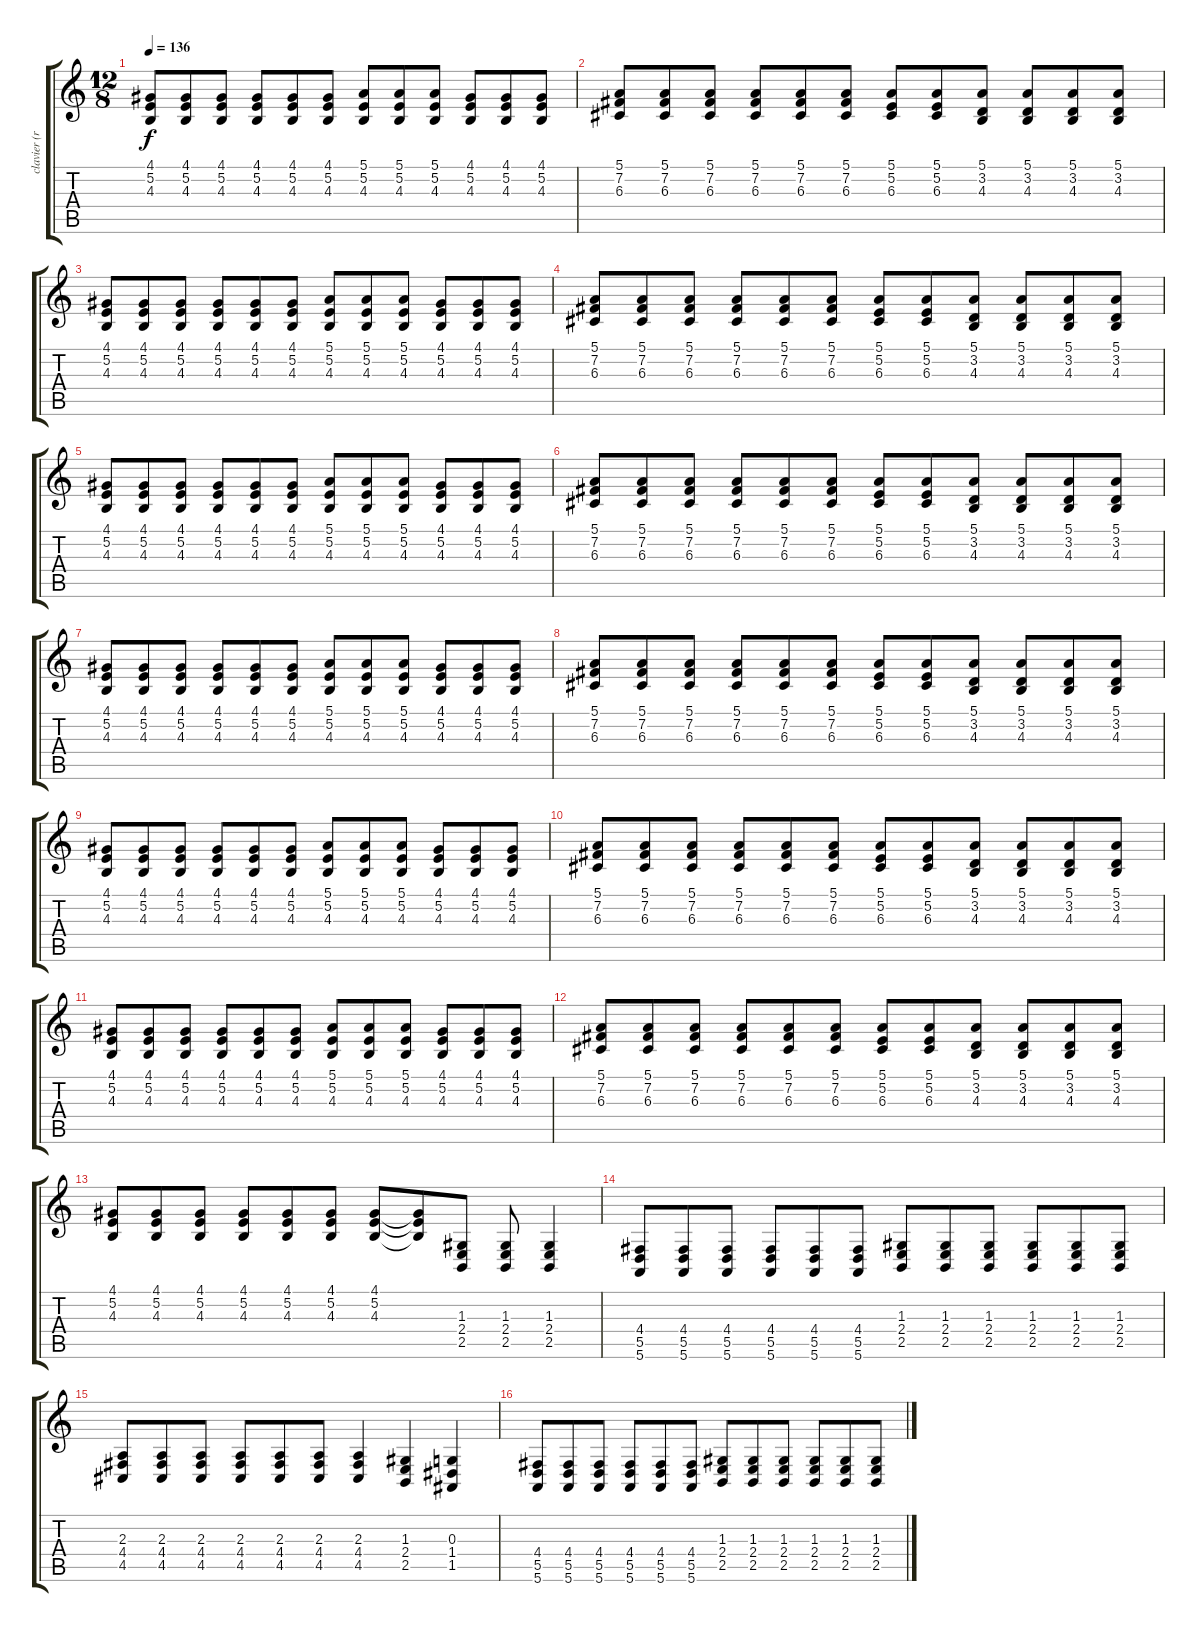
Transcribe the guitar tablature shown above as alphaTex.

\track ("clavier (right hand)" "clavier (r") {instrument acousticgrandpiano}
\staff {score tabs}
\tuning (E4 B3 G3 D3 A2 E2) {hide}
\ts (12 8)
\tempo 136
\clef g2
\ks c
(4.1 5.2 4.3).8{dy f} (4.1 5.2 4.3).8 (4.1 5.2 4.3).8 (4.1 5.2 4.3).8 (4.1 5.2 4.3).8 (4.1 5.2 4.3).8 (5.1 5.2 4.3).8 (5.1 5.2 4.3).8 (5.1 5.2 4.3).8 (4.1 5.2 4.3).8 (4.1 5.2 4.3).8 (4.1 5.2 4.3).8 |
(5.1 7.2 6.3).8 (5.1 7.2 6.3).8 (5.1 7.2 6.3).8 (5.1 7.2 6.3).8 (5.1 7.2 6.3).8 (5.1 7.2 6.3).8 (5.1 5.2 6.3).8 (5.1 5.2 6.3).8 (5.1 3.2 4.3).8 (5.1 3.2 4.3).8 (5.1 3.2 4.3).8 (5.1 3.2 4.3).8 |
(4.1 5.2 4.3).8 (4.1 5.2 4.3).8 (4.1 5.2 4.3).8 (4.1 5.2 4.3).8 (4.1 5.2 4.3).8 (4.1 5.2 4.3).8 (5.1 5.2 4.3).8 (5.1 5.2 4.3).8 (5.1 5.2 4.3).8 (4.1 5.2 4.3).8 (4.1 5.2 4.3).8 (4.1 5.2 4.3).8 |
(5.1 7.2 6.3).8 (5.1 7.2 6.3).8 (5.1 7.2 6.3).8 (5.1 7.2 6.3).8 (5.1 7.2 6.3).8 (5.1 7.2 6.3).8 (5.1 5.2 6.3).8 (5.1 5.2 6.3).8 (5.1 3.2 4.3).8 (5.1 3.2 4.3).8 (5.1 3.2 4.3).8 (5.1 3.2 4.3).8 |
(4.1 5.2 4.3).8 (4.1 5.2 4.3).8 (4.1 5.2 4.3).8 (4.1 5.2 4.3).8 (4.1 5.2 4.3).8 (4.1 5.2 4.3).8 (5.1 5.2 4.3).8 (5.1 5.2 4.3).8 (5.1 5.2 4.3).8 (4.1 5.2 4.3).8 (4.1 5.2 4.3).8 (4.1 5.2 4.3).8 |
(5.1 7.2 6.3).8 (5.1 7.2 6.3).8 (5.1 7.2 6.3).8 (5.1 7.2 6.3).8 (5.1 7.2 6.3).8 (5.1 7.2 6.3).8 (5.1 5.2 6.3).8 (5.1 5.2 6.3).8 (5.1 3.2 4.3).8 (5.1 3.2 4.3).8 (5.1 3.2 4.3).8 (5.1 3.2 4.3).8 |
(4.1 5.2 4.3).8 (4.1 5.2 4.3).8 (4.1 5.2 4.3).8 (4.1 5.2 4.3).8 (4.1 5.2 4.3).8 (4.1 5.2 4.3).8 (5.1 5.2 4.3).8 (5.1 5.2 4.3).8 (5.1 5.2 4.3).8 (4.1 5.2 4.3).8 (4.1 5.2 4.3).8 (4.1 5.2 4.3).8 |
(5.1 7.2 6.3).8 (5.1 7.2 6.3).8 (5.1 7.2 6.3).8 (5.1 7.2 6.3).8 (5.1 7.2 6.3).8 (5.1 7.2 6.3).8 (5.1 5.2 6.3).8 (5.1 5.2 6.3).8 (5.1 3.2 4.3).8 (5.1 3.2 4.3).8 (5.1 3.2 4.3).8 (5.1 3.2 4.3).8 |
(4.1 5.2 4.3).8 (4.1 5.2 4.3).8 (4.1 5.2 4.3).8 (4.1 5.2 4.3).8 (4.1 5.2 4.3).8 (4.1 5.2 4.3).8 (5.1 5.2 4.3).8 (5.1 5.2 4.3).8 (5.1 5.2 4.3).8 (4.1 5.2 4.3).8 (4.1 5.2 4.3).8 (4.1 5.2 4.3).8 |
(5.1 7.2 6.3).8 (5.1 7.2 6.3).8 (5.1 7.2 6.3).8 (5.1 7.2 6.3).8 (5.1 7.2 6.3).8 (5.1 7.2 6.3).8 (5.1 5.2 6.3).8 (5.1 5.2 6.3).8 (5.1 3.2 4.3).8 (5.1 3.2 4.3).8 (5.1 3.2 4.3).8 (5.1 3.2 4.3).8 |
(4.1 5.2 4.3).8 (4.1 5.2 4.3).8 (4.1 5.2 4.3).8 (4.1 5.2 4.3).8 (4.1 5.2 4.3).8 (4.1 5.2 4.3).8 (5.1 5.2 4.3).8 (5.1 5.2 4.3).8 (5.1 5.2 4.3).8 (4.1 5.2 4.3).8 (4.1 5.2 4.3).8 (4.1 5.2 4.3).8 |
(5.1 7.2 6.3).8 (5.1 7.2 6.3).8 (5.1 7.2 6.3).8 (5.1 7.2 6.3).8 (5.1 7.2 6.3).8 (5.1 7.2 6.3).8 (5.1 5.2 6.3).8 (5.1 5.2 6.3).8 (5.1 3.2 4.3).8 (5.1 3.2 4.3).8 (5.1 3.2 4.3).8 (5.1 3.2 4.3).8 |
(4.1 5.2 4.3).8 (4.1 5.2 4.3).8 (4.1 5.2 4.3).8 (4.1 5.2 4.3).8 (4.1 5.2 4.3).8 (4.1 5.2 4.3).8 (4.1 5.2 4.3).8 (4.1{t} 5.2{t} 4.3{t}).8 (1.3 2.4 2.5).8 (1.3 2.4 2.5).8 (1.3 2.4 2.5).4 |
(4.4 5.5 5.6).8 (4.4 5.5 5.6).8 (4.4 5.5 5.6).8 (4.4 5.5 5.6).8 (4.4 5.5 5.6).8 (4.4 5.5 5.6).8 (1.3 2.4 2.5).8 (1.3 2.4 2.5).8 (1.3 2.4 2.5).8 (1.3 2.4 2.5).8 (1.3 2.4 2.5).8 (1.3 2.4 2.5).8 |
(2.3 4.4 4.5).8 (2.3 4.4 4.5).8 (2.3 4.4 4.5).8 (2.3 4.4 4.5).8 (2.3 4.4 4.5).8 (2.3 4.4 4.5).8 (2.3 4.4 4.5).4 (1.3 2.4 2.5).4 (0.3 1.4 1.5).4 |
(4.4 5.5 5.6).8 (4.4 5.5 5.6).8 (4.4 5.5 5.6).8 (4.4 5.5 5.6).8 (4.4 5.5 5.6).8 (4.4 5.5 5.6).8 (1.3 2.4 2.5).8 (1.3 2.4 2.5).8 (1.3 2.4 2.5).8 (1.3 2.4 2.5).8 (1.3 2.4 2.5).8 (1.3 2.4 2.5).8
